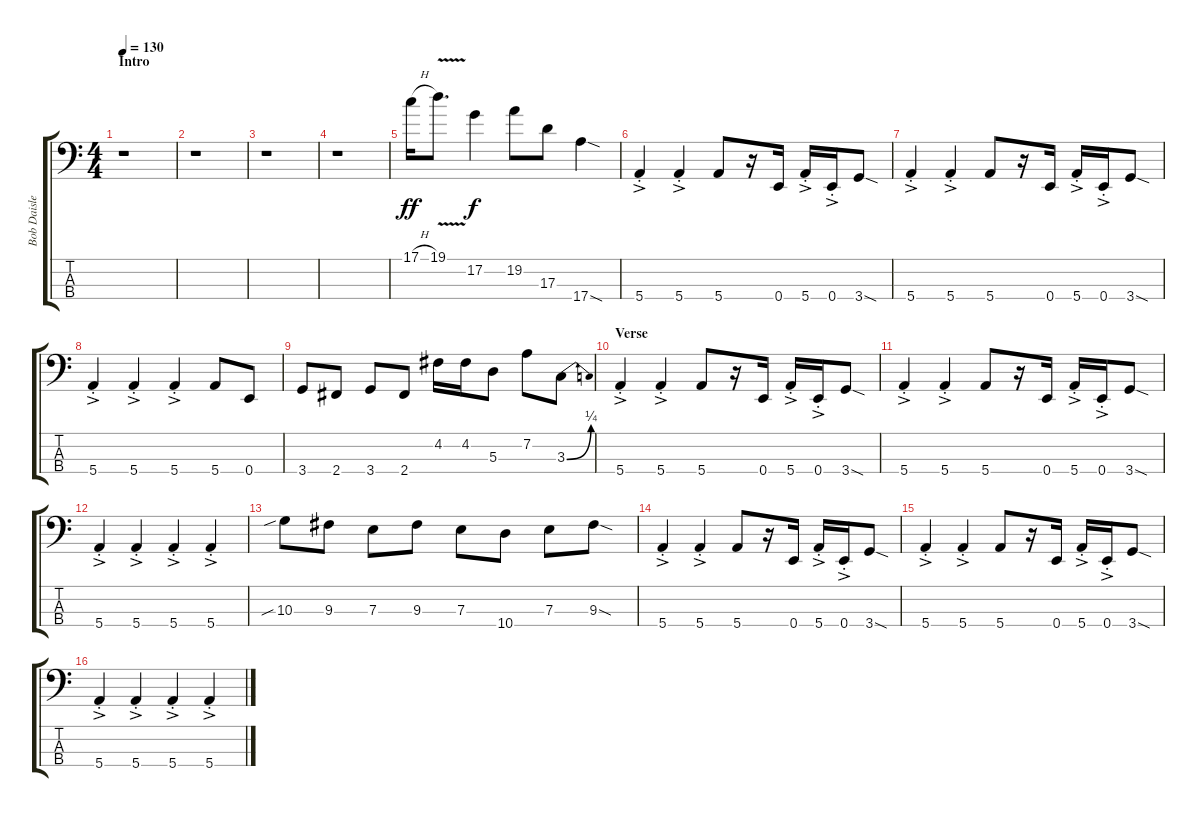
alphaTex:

\track ("Bob Daisley" "Bob Daisle") {instrument slapbass1}
\staff {score tabs}
\tuning (G2 D2 A1 E1) {hide}
\ts (4 4)
\section ("" "Intro")
\tempo 130
\clef f4
\ks c
r.1{dy ff instrument slapbass1} |
r.1 |
r.1 |
r.1 |
17.1{h}.16 19.1{v}.8{d} 17.2.4{dy f} 19.2.8 17.3.8 17.4{sod}.4 |
5.4{ac st}.4 5.4{ac st}.4 5.4.8 r.16 0.4.16 5.4{ac st}.16 0.4{ac st}.16 3.4{sod}.8 |
5.4{ac st}.4 5.4{ac st}.4 5.4.8 r.16 0.4.16 5.4{ac st}.16 0.4{ac st}.16 3.4{sod}.8 |
5.4{ac st}.4 5.4{ac st}.4 5.4{ac st}.4 5.4.8 0.4.8 |
3.4.8 2.4.8 3.4.8 2.4.8 4.2.16 4.2.16 5.3.8 7.2.8 3.3{be (bend 0 0 60 1)}.8 |
\section ("" "Verse")
5.4{ac st}.4 5.4{ac st}.4 5.4.8 r.16 0.4.16 5.4{ac st}.16 0.4{ac st}.16 3.4{sod}.8 |
5.4{ac st}.4 5.4{ac st}.4 5.4.8 r.16 0.4.16 5.4{ac st}.16 0.4{ac st}.16 3.4{sod}.8 |
5.4{ac st}.4 5.4{ac st}.4 5.4{ac st}.4 5.4{ac st}.4 |
10.3{sib}.8 9.3.8 7.3.8 9.3.8 7.3.8 10.4.8 7.3.8 9.3{sod}.8 |
5.4{ac st}.4 5.4{ac st}.4 5.4.8 r.16 0.4.16 5.4{ac st}.16 0.4{ac st}.16 3.4{sod}.8 |
5.4{ac st}.4 5.4{ac st}.4 5.4.8 r.16 0.4.16 5.4{ac st}.16 0.4{ac st}.16 3.4{sod}.8 |
5.4{ac st}.4 5.4{ac st}.4 5.4{ac st}.4 5.4{ac st}.4
